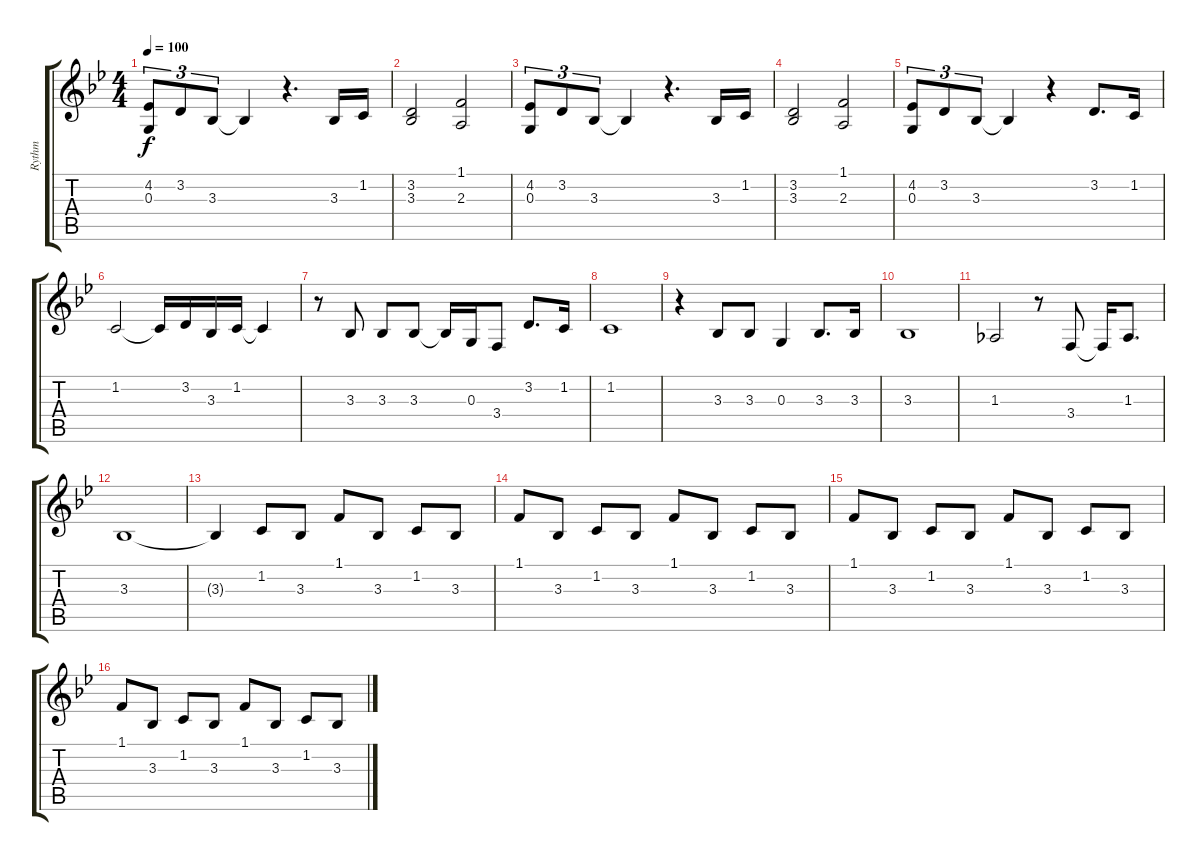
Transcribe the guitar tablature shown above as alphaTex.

\track ("Rythm" "Rythm") {instrument stringensemble2}
\staff {score tabs}
\tuning (E4 B3 G3 D3 A2 E2) {hide}
\ts (4 4)
\tempo 100
\clef g2
\ks bb
(4.2 0.3).8{tu (3 2) dy f} 3.2.8{tu (3 2)} 3.3.8{tu (3 2)} 3.3{t}.4 r.4{d} 3.3.16 1.2.16 |
(3.2 3.3).2 (1.1 2.3).2 |
(4.2 0.3).8{tu (3 2)} 3.2.8{tu (3 2)} 3.3.8{tu (3 2)} 3.3{t}.4 r.4{d} 3.3.16 1.2.16 |
(3.2 3.3).2 (1.1 2.3).2 |
(4.2 0.3).8{tu (3 2)} 3.2.8{tu (3 2)} 3.3.8{tu (3 2)} 3.3{t}.4 r.4 3.2.8{d} 1.2.16 |
1.2.2 1.2{t}.16 3.2.16 3.3.16 1.2.16 1.2{t}.4 |
r.8 3.3.8 3.3.8 3.3.8 3.3{t}.16 0.3.16 3.4.8 3.2.8{d} 1.2.16 |
1.2.1 |
r.4 3.3.8 3.3.8 0.3.4 3.3.8{d} 3.3.16 |
3.3.1 |
1.3.2 r.8 3.4.8 3.4{t}.16 1.3.8{d} |
3.3.1 |
3.3{t}.4 1.2.8 3.3.8 1.1.8 3.3.8 1.2.8 3.3.8 |
1.1.8 3.3.8 1.2.8 3.3.8 1.1.8 3.3.8 1.2.8 3.3.8 |
1.1.8 3.3.8 1.2.8 3.3.8 1.1.8 3.3.8 1.2.8 3.3.8 |
1.1.8 3.3.8 1.2.8 3.3.8 1.1.8 3.3.8 1.2.8 3.3.8
